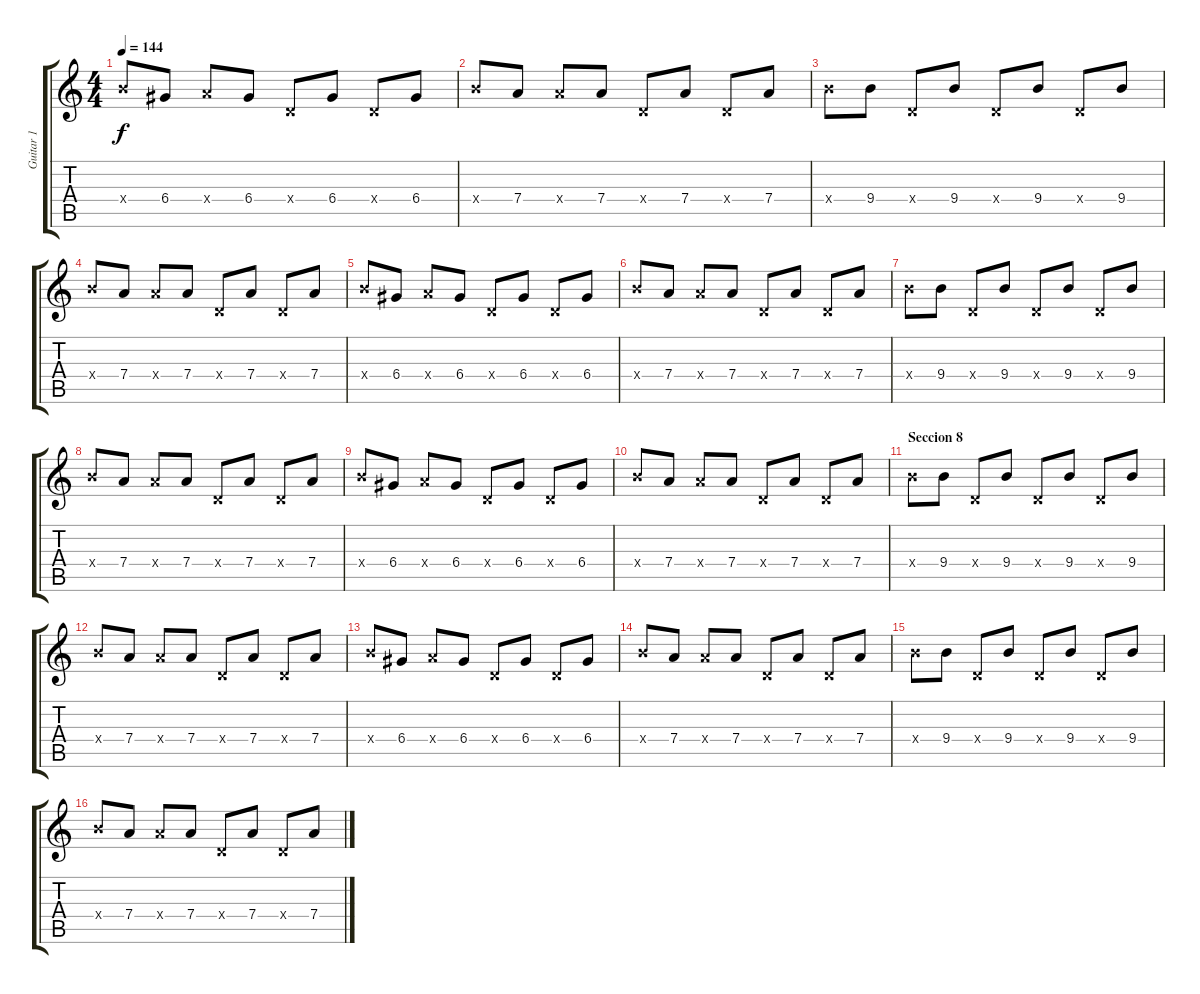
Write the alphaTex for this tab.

\track ("Guitar 1" "Guitar 1") {instrument electricguitarclean}
\staff {score tabs}
\tuning (E4 B3 G3 D3 A2 E2) {hide}
\ts (4 4)
\tempo 144
\clef g2
\ks c
9.4{x}.8{dy f} 6.4.8 7.4{x}.8 6.4.8 0.4{x}.8 6.4.8 0.4{x}.8 6.4.8 |
9.4{x}.8 7.4.8 7.4{x}.8 7.4.8 0.4{x}.8 7.4.8 0.4{x}.8 7.4.8 |
9.4{x}.8 9.4.8 0.4{x}.8 9.4.8 0.4{x}.8 9.4.8 0.4{x}.8 9.4.8 |
9.4{x}.8 7.4.8 7.4{x}.8 7.4.8 0.4{x}.8 7.4.8 0.4{x}.8 7.4.8 |
9.4{x}.8 6.4.8 7.4{x}.8 6.4.8 0.4{x}.8 6.4.8 0.4{x}.8 6.4.8 |
9.4{x}.8 7.4.8 7.4{x}.8 7.4.8 0.4{x}.8 7.4.8 0.4{x}.8 7.4.8 |
9.4{x}.8 9.4.8 0.4{x}.8 9.4.8 0.4{x}.8 9.4.8 0.4{x}.8 9.4.8 |
9.4{x}.8 7.4.8 7.4{x}.8 7.4.8 0.4{x}.8 7.4.8 0.4{x}.8 7.4.8 |
9.4{x}.8 6.4.8 7.4{x}.8 6.4.8 0.4{x}.8 6.4.8 0.4{x}.8 6.4.8 |
9.4{x}.8 7.4.8 7.4{x}.8 7.4.8 0.4{x}.8 7.4.8 0.4{x}.8 7.4.8 |
\section ("" "Seccion 8")
9.4{x}.8 9.4.8 0.4{x}.8 9.4.8 0.4{x}.8 9.4.8 0.4{x}.8 9.4.8 |
9.4{x}.8 7.4.8 7.4{x}.8 7.4.8 0.4{x}.8 7.4.8 0.4{x}.8 7.4.8 |
9.4{x}.8 6.4.8 7.4{x}.8 6.4.8 0.4{x}.8 6.4.8 0.4{x}.8 6.4.8 |
9.4{x}.8 7.4.8 7.4{x}.8 7.4.8 0.4{x}.8 7.4.8 0.4{x}.8 7.4.8 |
9.4{x}.8 9.4.8 0.4{x}.8 9.4.8 0.4{x}.8 9.4.8 0.4{x}.8 9.4.8 |
9.4{x}.8 7.4.8 7.4{x}.8 7.4.8 0.4{x}.8 7.4.8 0.4{x}.8 7.4.8
